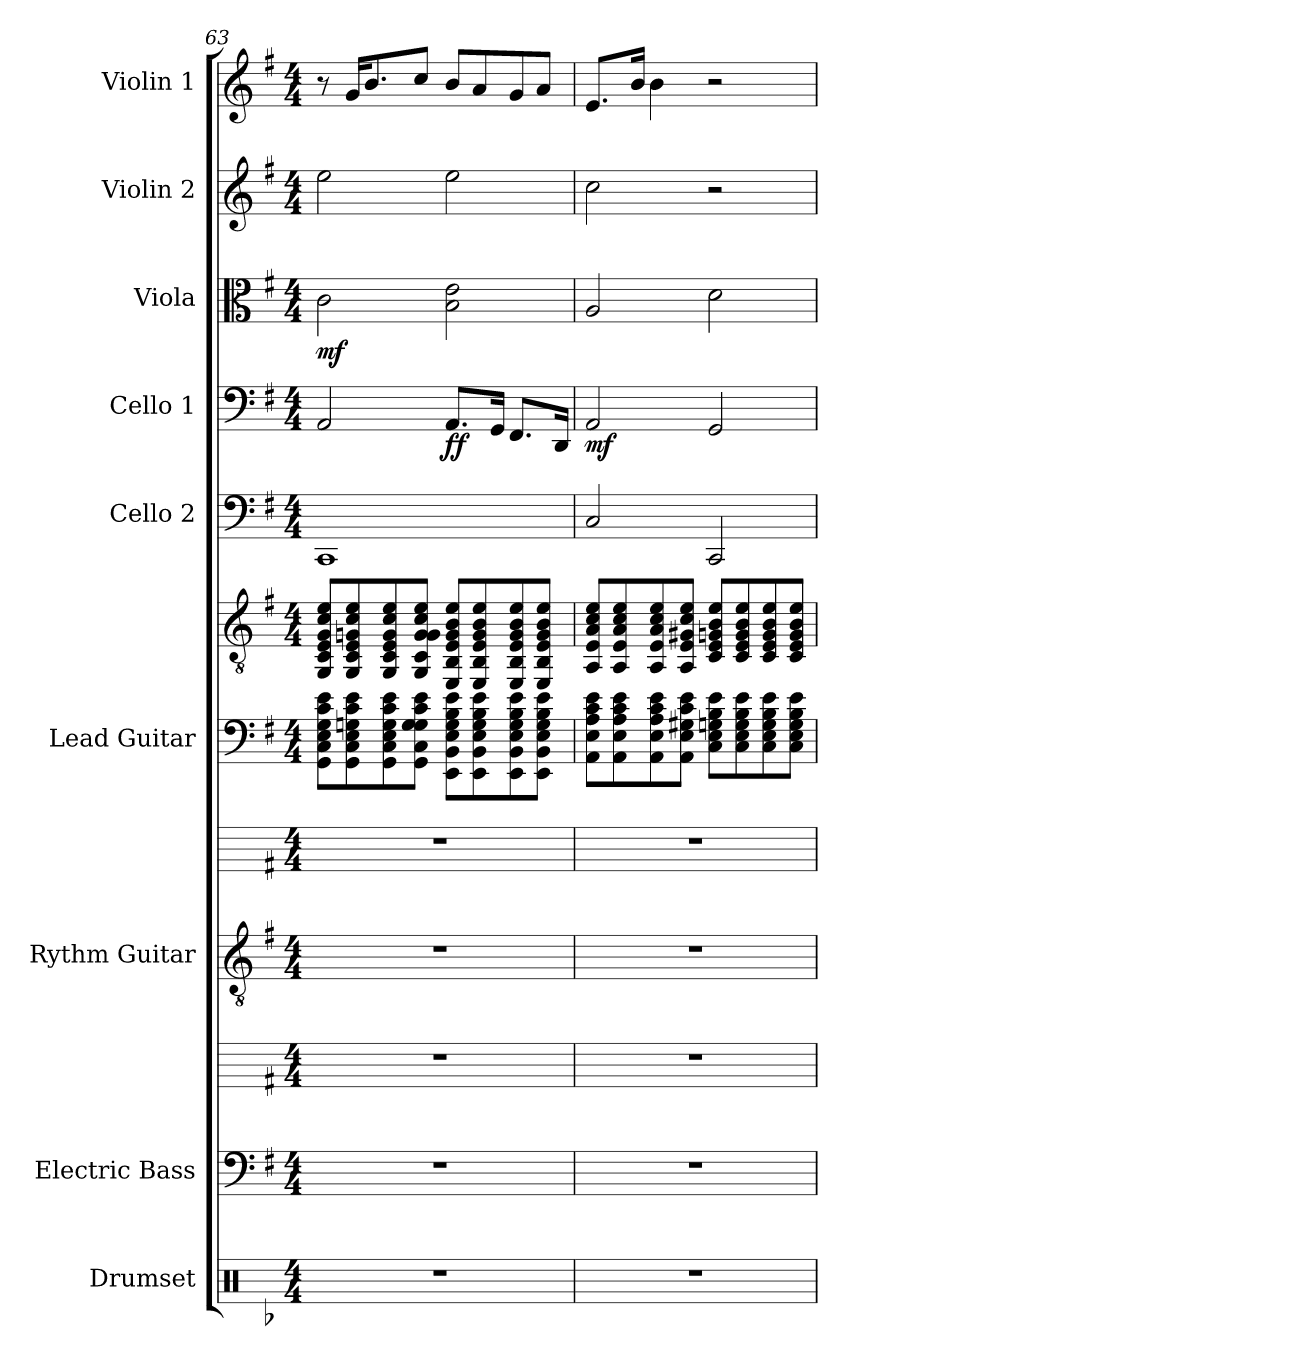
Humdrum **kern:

**kern	**kern	**kern	**kern	**kern	**kern	**kern	**kern	**kern	**dynam	**kern	**dynam	**kern	**kern
*part9	*part8	*part8	*part7	*part7	*part6	*part6	*part5	*part4	*part4	*part3	*part3	*part2	*part1
*staff12	*staff11	*staff10	*staff9	*staff8	*staff7	*staff6	*staff5	*staff4	*staff4	*staff3	*staff3	*staff2	*staff1
*I"Drumset	*I"Electric Bass	*	*I"Rythm Guitar	*	*I"Lead Guitar	*	*I"Cello 2	*I"Cello 1	*	*I"Viola	*	*I"Violin 2	*I"Violin 1
*I'D. Set	*I'El. B.	*	*I'Ryth. Guit.	*	*I'Ld. Gtr	*	*I'C. 2	*I'C. 1	*	*I'Vla.	*	*I'Vln. 2	*I'Vln. 1
*clefX	*clefF4	*	*clefGv2	*	*	*clefGv2	*clefF4	*clefF4	*	*clefC3	*	*clefG2	*clefG2
*	*ITrd7c12	*ITrd7c12	*	*	*	*	*	*	*	*	*	*	*
*k[b-]	*k[f#]	*k[f#]	*k[f#]	*k[f#]	*k[f#]	*k[f#]	*k[f#]	*k[f#]	*	*k[f#]	*	*k[f#]	*k[f#]
*M4/4	*M4/4	*M4/4	*M4/4	*M4/4	*M4/4	*M4/4	*M4/4	*M4/4	*	*M4/4	*	*M4/4	*M4/4
=63	=63	=63	=63	=63	=63	=63	=63	=63	=63	=63	=63	=63	=63
!	!	!	!	!	!	!	!	!	!	!	!LO:DY:b	!	!
1r	1r	1r	1r	1r	8GG\ 8C\ 8E\ 8G\ 8c\ 8e\L	8GG/ 8C/ 8E/ 8G/ 8c/ 8e/L	1CC	2AA/	.	2c\	mf	2ee\	8r
.	.	.	.	.	8GG\ 8C\ 8E\ 8Gn\ 8c\ 8e\	8GG/ 8C/ 8E/ 8Gn/ 8c/ 8e/	.	.	.	.	.	.	16g/KL
.	.	.	.	.	.	.	.	.	.	.	.	.	8.b/
.	.	.	.	.	8GG\ 8C\ 8E\ 8G\ 8c\ 8e\	8GG/ 8C/ 8E/ 8G/ 8c/ 8e/	.	.	.	.	.	.	.
.	.	.	.	.	8GG\ 8C\ 8G\ 8G\ 8c\ 8e\J	8GG/ 8C/ 8G/ 8G/ 8c/ 8e/J	.	.	.	.	.	.	8cc/J
!	!	!	!	!	!	!	!	!	!LO:DY:b	!	!	!	!
.	.	.	.	.	8EE\ 8BB\ 8E\ 8G\ 8B\ 8e\L	8EE/ 8BB/ 8E/ 8G/ 8B/ 8e/L	.	8.AA/L	ff	2B\ 2e\	.	2ee\	8b/L
.	.	.	.	.	8EE\ 8BB\ 8E\ 8G\ 8B\ 8e\	8EE/ 8BB/ 8E/ 8G/ 8B/ 8e/	.	.	.	.	.	.	8a/
.	.	.	.	.	.	.	.	16GG/Jk	.	.	.	.	.
.	.	.	.	.	8EE\ 8BB\ 8E\ 8G\ 8B\ 8e\	8EE/ 8BB/ 8E/ 8G/ 8B/ 8e/	.	8.FF#/L	.	.	.	.	8g/
.	.	.	.	.	8EE\ 8BB\ 8E\ 8G\ 8B\ 8e\J	8EE/ 8BB/ 8E/ 8G/ 8B/ 8e/J	.	.	.	.	.	.	8a/J
.	.	.	.	.	.	.	.	16DD/Jk	.	.	.	.	.
!!LO:PB:g=z
=64	=64	=64	=64	=64	=64	=64	=64	=64	=64	=64	=64	=64	=64
!	!	!	!	!	!	!	!	!	!LO:DY:b	!	!	!	!
1r	1r	1r	1r	1r	8AA\ 8E\ 8A\ 8c\ 8e\L	8AA/ 8E/ 8A/ 8c/ 8e/L	2C/	2AA/	mf	2A/	.	2cc\	8.e/L
.	.	.	.	.	8AA\ 8E\ 8A\ 8c\ 8e\	8AA/ 8E/ 8A/ 8c/ 8e/	.	.	.	.	.	.	.
.	.	.	.	.	.	.	.	.	.	.	.	.	16b/Jk
.	.	.	.	.	8AA\ 8E\ 8A\ 8c\ 8e\	8AA/ 8E/ 8A/ 8c/ 8e/	.	.	.	.	.	.	4b\
.	.	.	.	.	8AA\ 8E\ 8G#\ 8c\ 8e\J	8AA/ 8E/ 8G#X/ 8c/ 8e/J	.	.	.	.	.	.	.
.	.	.	.	.	8C\ 8E\ 8G\ 8B\ 8e\L	8C/ 8E/ 8Gn/ 8B/ 8e/L	2CC/	2GG/	.	2d\	.	2r	2r
.	.	.	.	.	8C\ 8E\ 8G\ 8B\ 8e\	8C/ 8E/ 8G/ 8B/ 8e/	.	.	.	.	.	.	.
.	.	.	.	.	8C\ 8E\ 8G\ 8B\ 8e\	8C/ 8E/ 8G/ 8B/ 8e/	.	.	.	.	.	.	.
.	.	.	.	.	8C\ 8E\ 8G\ 8B\ 8e\J	8C/ 8E/ 8G/ 8B/ 8e/J	.	.	.	.	.	.	.
=	=	=	=	=	=	=	=	=	=	=	=	=	=
*-	*-	*-	*-	*-	*-	*-	*-	*-	*-	*-	*-	*-	*-
